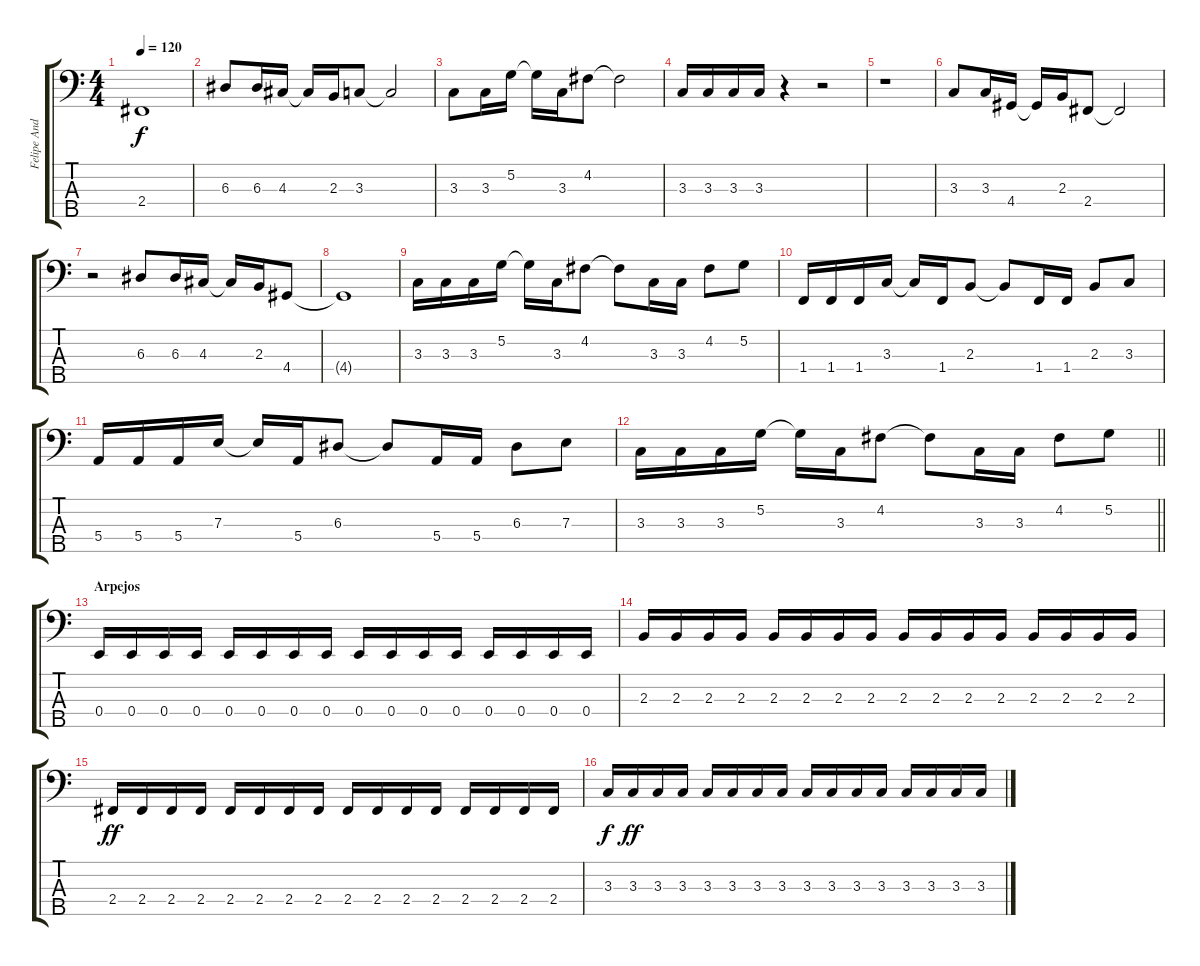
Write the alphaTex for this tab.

\track ("Felipe Andreoli" "Felipe And") {instrument electricbassfinger}
\staff {score tabs}
\tuning (G2 D2 A1 E1 B0) {hide}
\ts (4 4)
\tempo 120
\clef f4
\ks c
2.4{t}.1{dy f} |
6.3.8 6.3.16 4.3.16 4.3{t}.16 2.3.16 3.3.8 3.3{t}.2 |
3.3.8 3.3.16 5.2.16 5.2{t}.16 3.3.16 4.2.8 4.2{t}.2 |
3.3.16 3.3.16 3.3.16 3.3.16 r.4 r.2 |
r.1 |
3.3.8 3.3.16 4.4.16 4.4{t}.16 2.3.16 2.4.8 2.4{t}.2 |
r.2 6.3.8 6.3.16 4.3.16 4.3{t}.16 2.3.16 4.4.8 |
4.4{t}.1 |
3.3.16 3.3.16 3.3.16 5.2.16 5.2{t}.16 3.3.16 4.2.8 4.2{t}.8 3.3.16 3.3.16 4.2.8 5.2.8 |
1.4.16 1.4.16 1.4.16 3.3.16 3.3{t}.16 1.4.16 2.3.8 2.3{t}.8 1.4.16 1.4.16 2.3.8 3.3.8 |
5.4.16 5.4.16 5.4.16 7.3.16 7.3{t}.16 5.4.16 6.3.8 6.3{t}.8 5.4.16 5.4.16 6.3.8 7.3.8 |
\barLineRight lightlight
3.3.16 3.3.16 3.3.16 5.2.16 5.2{t}.16 3.3.16 4.2.8 4.2{t}.8 3.3.16 3.3.16 4.2.8 5.2.8 |
\section ("" "Arpejos")
0.4.16 0.4.16 0.4.16 0.4.16 0.4.16 0.4.16 0.4.16 0.4.16 0.4.16 0.4.16 0.4.16 0.4.16 0.4.16 0.4.16 0.4.16 0.4.16 |
2.3.16 2.3.16 2.3.16 2.3.16 2.3.16 2.3.16 2.3.16 2.3.16 2.3.16 2.3.16 2.3.16 2.3.16 2.3.16 2.3.16 2.3.16 2.3.16 |
2.4.16{dy ff} 2.4.16 2.4.16 2.4.16 2.4.16 2.4.16 2.4.16 2.4.16 2.4.16 2.4.16 2.4.16 2.4.16 2.4.16 2.4.16 2.4.16 2.4.16 |
3.3.16{dy f} 3.3.16{dy ff} 3.3.16 3.3.16 3.3.16 3.3.16 3.3.16 3.3.16 3.3.16 3.3.16 3.3.16 3.3.16 3.3.16 3.3.16 3.3.16 3.3.16
